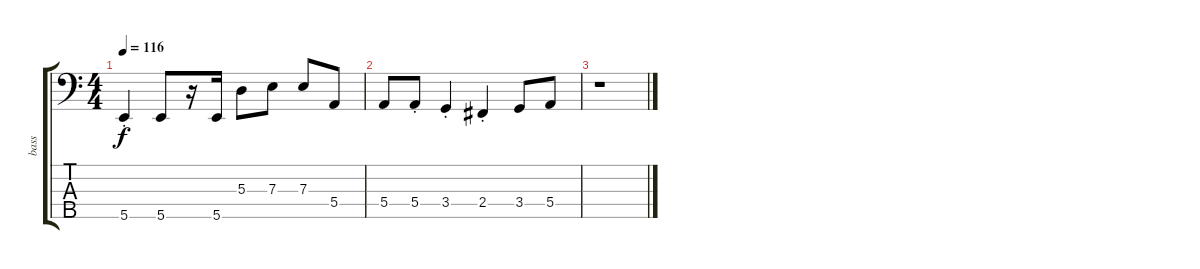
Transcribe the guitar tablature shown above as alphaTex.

\track ("bass" "bass") {instrument electricbassfinger}
\staff {score tabs}
\tuning (G2 D2 A1 E1 B0) {hide}
\ts (4 4)
\tempo 116
\clef f4
\ks c
5.5{st}.4{dy f} 5.5.8 r.16 5.5.16 5.3.8 7.3.8 7.3.8 5.4.8 |
5.4.8 5.4{st}.8 3.4{st}.4 2.4{st}.4 3.4.8 5.4.8 |
r.1
